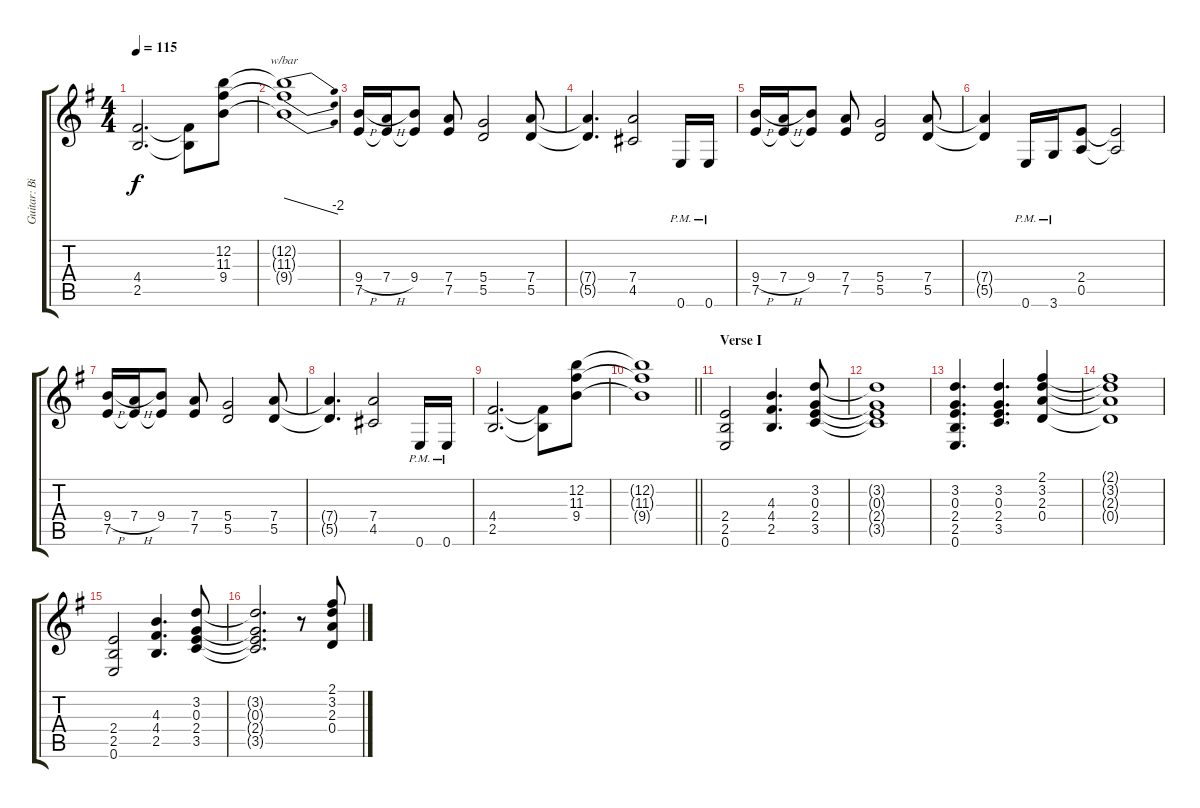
\track ("Guitar: Billy" "Guitar: Bi") {instrument distortionguitar}
\staff {score tabs}
\tuning (E4 B3 G3 D3 A2 E2) {hide}
\ts (4 4)
\tempo 115
\clef g2
\ks g
(4.4 2.5).2{d dy f} (4.4{t} 2.5{t}).8 (12.2 11.3 9.4).8 |
(12.2{t} 11.3{t} 9.4{t}).1{tbe (dive default 0 0 60 -8)} |
(9.4{h} 7.5).16 (7.4{h} 7.5{t}).16 (9.4 7.5{t}).8 (7.4 7.5).8 (5.4 5.5).2 (7.4 5.5).8 |
(7.4{t} 5.5{t}).4{d} (7.4 4.5).2 0.6{pm}.16 0.6{pm}.16 |
(9.4{h} 7.5).16 (7.4{h} 7.5{t}).16 (9.4 7.5{t}).8 (7.4 7.5).8 (5.4 5.5).2 (7.4 5.5).8 |
(7.4{t} 5.5{t}).4 0.6{pm}.16 3.6{pm}.16 (2.4 0.5).8 (2.4{t} 0.5{t}).2 |
(9.4{h} 7.5).16 (7.4{h} 7.5{t}).16 (9.4 7.5{t}).8 (7.4 7.5).8 (5.4 5.5).2 (7.4 5.5).8 |
(7.4{t} 5.5{t}).4{d} (7.4 4.5).2 0.6{pm}.16 0.6{pm}.16 |
(4.4 2.5).2{d} (4.4{t} 2.5{t}).8 (12.2 11.3 9.4).8 |
\barLineRight lightlight
(12.2{t} 11.3{t} 9.4{t}).1 |
\section ("" "Verse I")
(2.4 2.5 0.6).2 (4.3 4.4 2.5).4{d} (3.2 0.3 2.4 3.5).8 |
(3.2{t} 0.3{t} 2.4{t} 3.5{t}).1 |
(3.2 0.3 2.4 2.5 0.6).4{d} (3.2 0.3 2.4 3.5).4{d} (2.1 3.2 2.3 0.4).4 |
(2.1{t} 3.2{t} 2.3{t} 0.4{t}).1 |
(2.4 2.5 0.6).2 (4.3 4.4 2.5).4{d} (3.2 0.3 2.4 3.5).8 |
(3.2{t} 0.3{t} 2.4{t} 3.5{t}).2{d} r.8 (2.1 3.2 2.3 0.4).8
